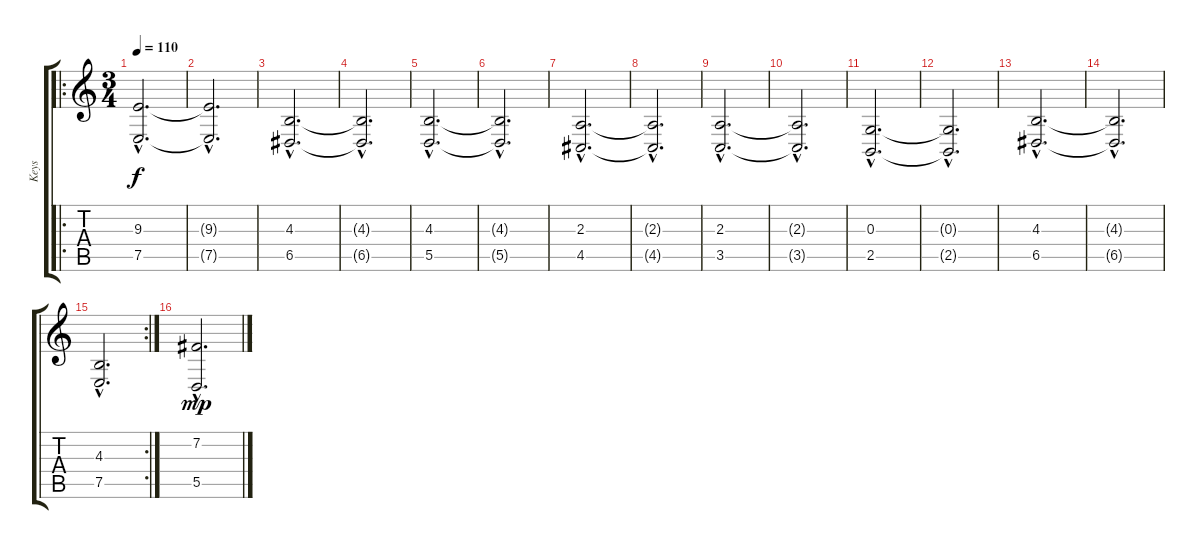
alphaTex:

\track ("Keys" "Keys") {instrument stringensemble1}
\staff {score tabs}
\tuning (E4 B3 G3 D3 A2 E2) {hide}
\ro
\ts (3 4)
\tempo 110
\clef g2
\ks c
(9.3{hac} 7.5{hac}).2{d dy f} |
(9.3{hac t} 7.5{hac t}).2{d} |
(4.3{hac} 6.5{hac}).2{d} |
(4.3{hac t} 6.5{hac t}).2{d} |
(4.3{hac} 5.5{hac}).2{d} |
(4.3{hac t} 5.5{hac t}).2{d} |
(2.3{hac} 4.5{hac}).2{d} |
(2.3{hac t} 4.5{hac t}).2{d} |
(2.3{hac} 3.5{hac}).2{d} |
(2.3{hac t} 3.5{hac t}).2{d} |
(0.3{hac} 2.5{hac}).2{d} |
(0.3{hac t} 2.5{hac t}).2{d} |
(4.3{hac} 6.5{hac}).2{d} |
(4.3{hac t} 6.5{hac t}).2{d} |
\rc 2
(4.3{hac} 7.5{hac}).2{d} |
(7.2{hac} 5.5{hac}).2{d dy mp}
